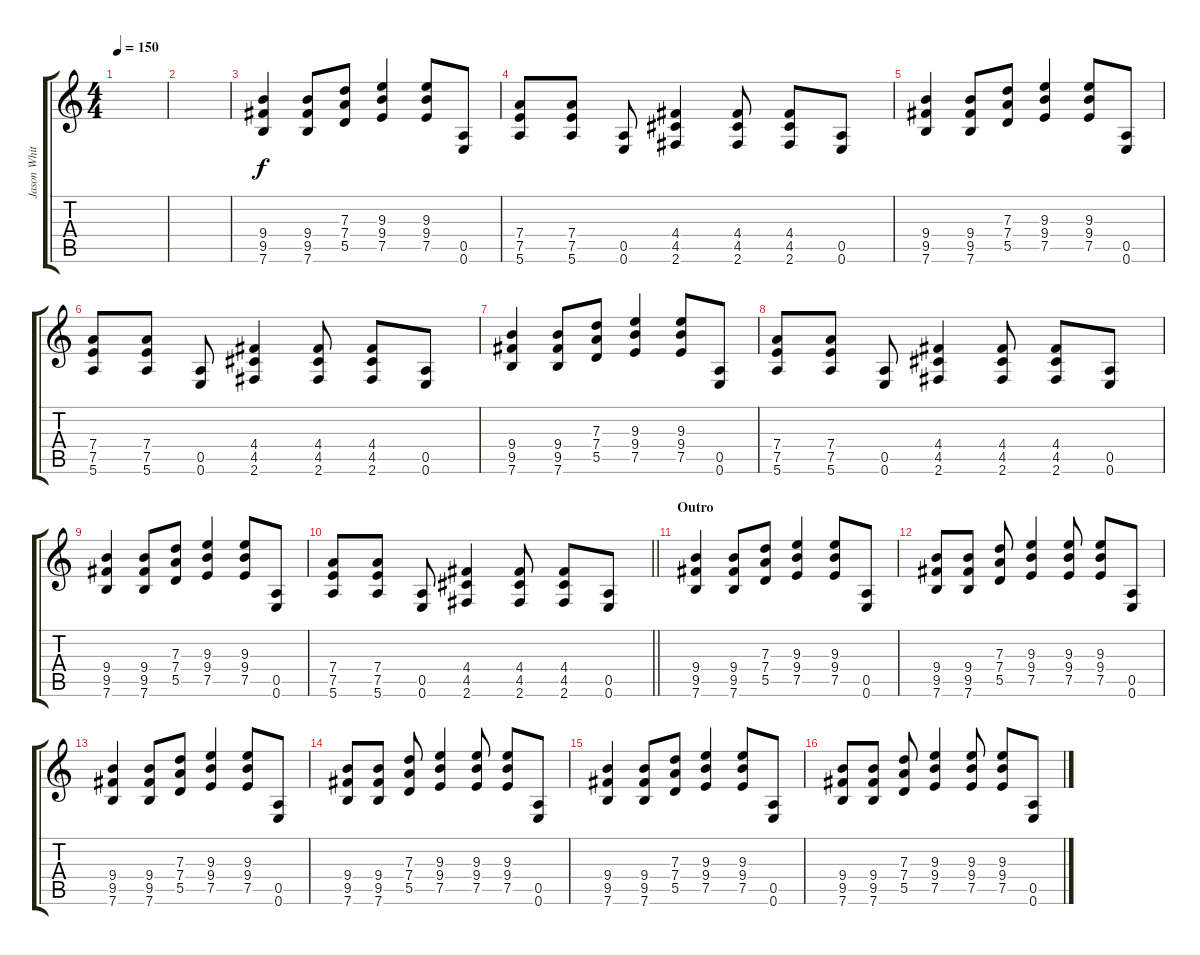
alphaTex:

\track ("Jason White" "Jason Whit") {instrument distortionguitar}
\staff {score tabs}
\tuning (E4 B3 G3 D3 A2 E2) {hide}
\ts (4 4)
\tempo 150
\clef g2
\ks c
|
|
(9.4 9.5 7.6).4 (9.4 9.5 7.6).8 (7.3 7.4 5.5).8 (9.3 9.4 7.5).4 (9.3 9.4 7.5).8 (0.5 0.6).8 |
(7.4 7.5 5.6).8 (7.4 7.5 5.6).8 (0.5 0.6).8 (4.4 4.5 2.6).4 (4.4 4.5 2.6).8 (4.4 4.5 2.6).8 (0.5 0.6).8 |
(9.4 9.5 7.6).4 (9.4 9.5 7.6).8 (7.3 7.4 5.5).8 (9.3 9.4 7.5).4 (9.3 9.4 7.5).8 (0.5 0.6).8 |
(7.4 7.5 5.6).8 (7.4 7.5 5.6).8 (0.5 0.6).8 (4.4 4.5 2.6).4 (4.4 4.5 2.6).8 (4.4 4.5 2.6).8 (0.5 0.6).8 |
(9.4 9.5 7.6).4 (9.4 9.5 7.6).8 (7.3 7.4 5.5).8 (9.3 9.4 7.5).4 (9.3 9.4 7.5).8 (0.5 0.6).8 |
(7.4 7.5 5.6).8 (7.4 7.5 5.6).8 (0.5 0.6).8 (4.4 4.5 2.6).4 (4.4 4.5 2.6).8 (4.4 4.5 2.6).8 (0.5 0.6).8 |
(9.4 9.5 7.6).4 (9.4 9.5 7.6).8 (7.3 7.4 5.5).8 (9.3 9.4 7.5).4 (9.3 9.4 7.5).8 (0.5 0.6).8 |
\barLineRight lightlight
(7.4 7.5 5.6).8 (7.4 7.5 5.6).8 (0.5 0.6).8 (4.4 4.5 2.6).4 (4.4 4.5 2.6).8 (4.4 4.5 2.6).8 (0.5 0.6).8 |
\section ("" "Outro")
(9.4 9.5 7.6).4 (9.4 9.5 7.6).8 (7.3 7.4 5.5).8 (9.3 9.4 7.5).4 (9.3 9.4 7.5).8 (0.5 0.6).8 |
(9.4 9.5 7.6).8 (9.4 9.5 7.6).8 (7.3 7.4 5.5).8 (9.3 9.4 7.5).4 (9.3 9.4 7.5).8 (9.3 9.4 7.5).8 (0.5 0.6).8 |
(9.4 9.5 7.6).4 (9.4 9.5 7.6).8 (7.3 7.4 5.5).8 (9.3 9.4 7.5).4 (9.3 9.4 7.5).8 (0.5 0.6).8 |
(9.4 9.5 7.6).8 (9.4 9.5 7.6).8 (7.3 7.4 5.5).8 (9.3 9.4 7.5).4 (9.3 9.4 7.5).8 (9.3 9.4 7.5).8 (0.5 0.6).8 |
(9.4 9.5 7.6).4 (9.4 9.5 7.6).8 (7.3 7.4 5.5).8 (9.3 9.4 7.5).4 (9.3 9.4 7.5).8 (0.5 0.6).8 |
(9.4 9.5 7.6).8 (9.4 9.5 7.6).8 (7.3 7.4 5.5).8 (9.3 9.4 7.5).4 (9.3 9.4 7.5).8 (9.3 9.4 7.5).8 (0.5 0.6).8
